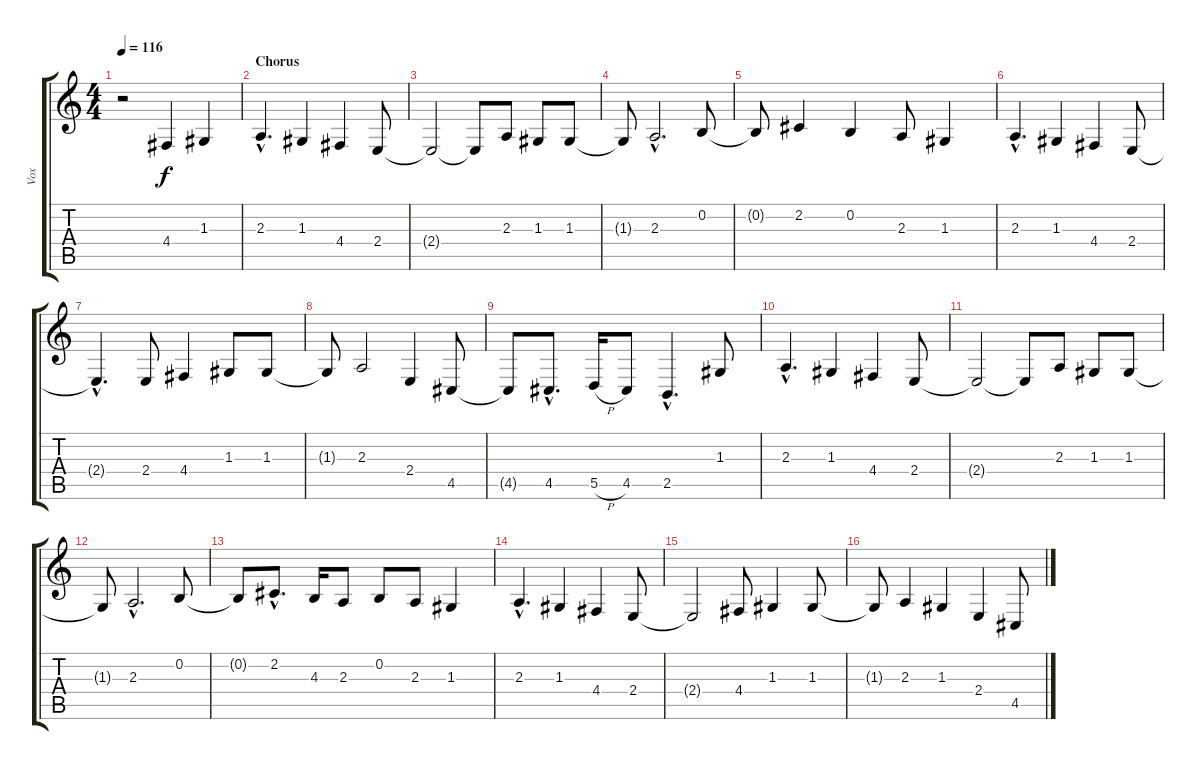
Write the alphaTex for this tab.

\track ("Vox" "Vox") {instrument clarinet}
\staff {score tabs}
\tuning (E4 B3 G3 D3 A2 E2) {hide}
\ts (4 4)
\tempo 116
\clef g2
\ks c
r.2{dy f} 4.4.4 1.3.4 |
\section ("" "Chorus")
2.3{hac}.4{d} 1.3.4 4.4.4 2.4.8 |
2.4{t}.2 2.4{t}.8 2.3.8 1.3.8 1.3.8 |
1.3{t}.8 2.3{hac}.2{d} 0.2.8 |
0.2{t}.8 2.2.4 0.2.4 2.3.8 1.3.4 |
2.3{hac}.4{d} 1.3.4 4.4.4 2.4.8 |
2.4{hac t}.4{d} 2.4.8 4.4.4 1.3.8 1.3.8 |
1.3{t}.8 2.3.2 2.4.4 4.5.8 |
4.5{t}.8 4.5{hac}.8{d} 5.5{h}.16 4.5.8 2.5{hac}.4{d} 1.3.8 |
2.3{hac}.4{d} 1.3.4 4.4.4 2.4.8 |
2.4{t}.2 2.4{t}.8 2.3.8 1.3.8 1.3.8 |
1.3{t}.8 2.3{hac}.2{d} 0.2.8 |
0.2{t}.8 2.2{hac}.8{d} 4.3.16 2.3.8 0.2.8 2.3.8 1.3.4 |
2.3{hac}.4{d} 1.3.4 4.4.4 2.4.8 |
2.4{t}.2 4.4.8 1.3.4 1.3.8 |
1.3{t}.8 2.3.4 1.3.4 2.4.4 4.5.8
